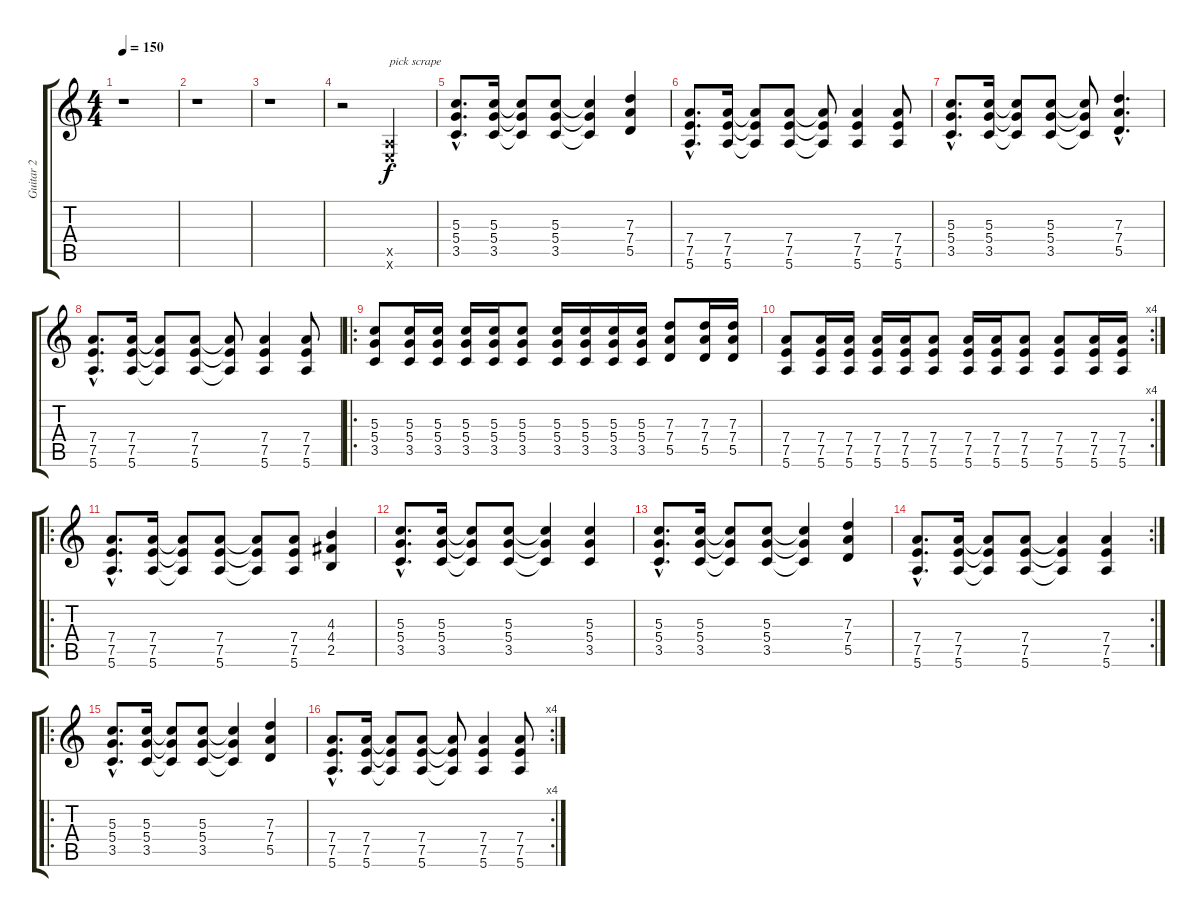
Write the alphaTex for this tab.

\track ("Guitar 2" "Guitar 2") {instrument distortionguitar}
\staff {score tabs}
\tuning (E4 B3 G3 D3 A2 E2) {hide}
\ts (4 4)
\tempo 150
\clef g2
\ks c
r.1{dy f instrument distortionguitar} |
r.1 |
r.1 |
r.2 (0.5{x} 0.6{x}).2{txt "pick scrape"} |
(5.3{hac} 5.4{hac} 3.5{hac}).8{d} (5.3 5.4 3.5).16 (5.3{t} 5.4{t} 3.5{t}).8 (5.3 5.4 3.5).8 (5.3{t} 5.4{t} 3.5{t}).4 (7.3 7.4 5.5).4 |
(7.4{hac} 7.5{hac} 5.6{hac}).8{d} (7.4 7.5 5.6).16 (7.4{t} 7.5{t} 5.6{t}).8 (7.4 7.5 5.6).8 (7.4{t} 7.5{t} 5.6{t}).8 (7.4 7.5 5.6).4 (7.4 7.5 5.6).8 |
(5.3{hac} 5.4{hac} 3.5{hac}).8{d} (5.3 5.4 3.5).16 (5.3{t} 5.4{t} 3.5{t}).8 (5.3 5.4 3.5).8 (5.3{t} 5.4{t} 3.5{t}).8 (7.3{hac} 7.4{hac} 5.5{hac}).4{d} |
(7.4{hac} 7.5{hac} 5.6{hac}).8{d} (7.4 7.5 5.6).16 (7.4{t} 7.5{t} 5.6{t}).8 (7.4 7.5 5.6).8 (7.4{t} 7.5{t} 5.6{t}).8 (7.4 7.5 5.6).4 (7.4 7.5 5.6).8 |
\ro
(5.3 5.4 3.5).8 (5.3 5.4 3.5).16 (5.3 5.4 3.5).16 (5.3 5.4 3.5).16 (5.3 5.4 3.5).16 (5.3 5.4 3.5).8 (5.3 5.4 3.5).16 (5.3 5.4 3.5).16 (5.3 5.4 3.5).16 (5.3 5.4 3.5).16 (7.3 7.4 5.5).8 (7.3 7.4 5.5).16 (7.3 7.4 5.5).16 |
\rc 4
(7.4 7.5 5.6).8 (7.4 7.5 5.6).16 (7.4 7.5 5.6).16 (7.4 7.5 5.6).16 (7.4 7.5 5.6).16 (7.4 7.5 5.6).8 (7.4 7.5 5.6).16 (7.4 7.5 5.6).16 (7.4 7.5 5.6).8 (7.4 7.5 5.6).8 (7.4 7.5 5.6).16 (7.4 7.5 5.6).16 |
\ro
(7.4{hac} 7.5{hac} 5.6{hac}).8{d} (7.4 7.5 5.6).16 (7.4{t} 7.5{t} 5.6{t}).8 (7.4 7.5 5.6).8 (7.4{t} 7.5{t} 5.6{t}).8 (7.4 7.5 5.6).8 (4.3 4.4 2.5).4 |
(5.3{hac} 5.4{hac} 3.5{hac}).8{d} (5.3 5.4 3.5).16 (5.3{t} 5.4{t} 3.5{t}).8 (5.3 5.4 3.5).8 (5.3{t} 5.4{t} 3.5{t}).4 (5.3 5.4 3.5).4 |
(5.3{hac} 5.4{hac} 3.5{hac}).8{d} (5.3 5.4 3.5).16 (5.3{t} 5.4{t} 3.5{t}).8 (5.3 5.4 3.5).8 (5.3{t} 5.4{t} 3.5{t}).4 (7.3 7.4 5.5).4 |
\rc 2
(7.4{hac} 7.5{hac} 5.6{hac}).8{d} (7.4 7.5 5.6).16 (7.4{t} 7.5{t} 5.6{t}).8 (7.4 7.5 5.6).8 (7.4{t} 7.5{t} 5.6{t}).4 (7.4 7.5 5.6).4 |
\ro
(5.3{hac} 5.4{hac} 3.5{hac}).8{d} (5.3 5.4 3.5).16 (5.3{t} 5.4{t} 3.5{t}).8 (5.3 5.4 3.5).8 (5.3{t} 5.4{t} 3.5{t}).4 (7.3 7.4 5.5).4 |
\rc 4
(7.4{hac} 7.5{hac} 5.6{hac}).8{d} (7.4 7.5 5.6).16 (7.4{t} 7.5{t} 5.6{t}).8 (7.4 7.5 5.6).8 (7.4{t} 7.5{t} 5.6{t}).8 (7.4 7.5 5.6).4 (7.4 7.5 5.6).8
